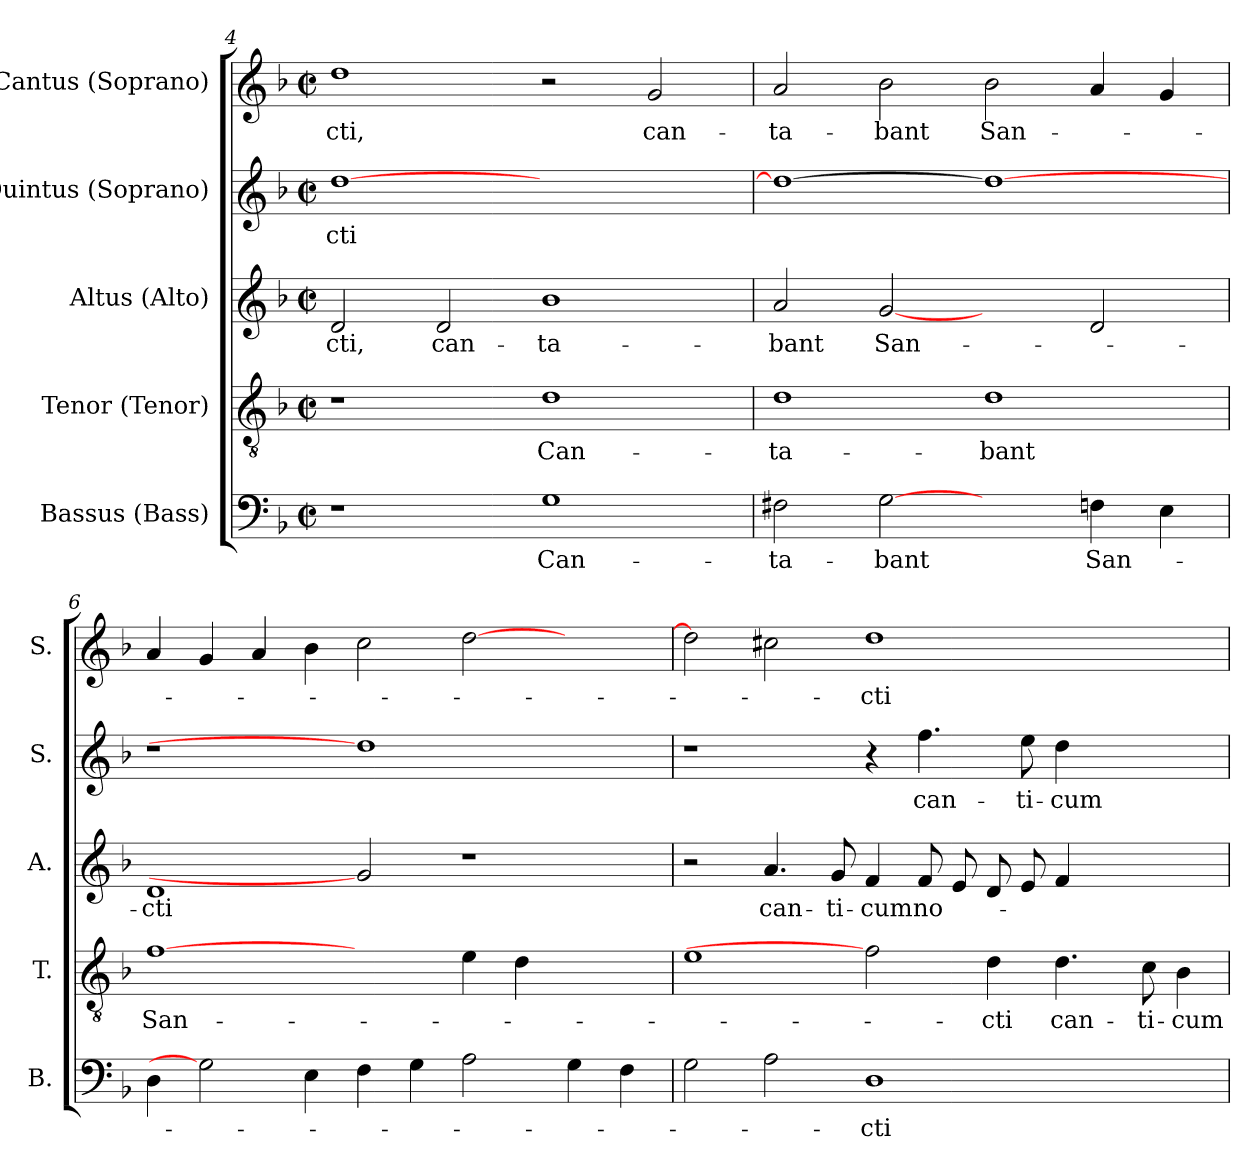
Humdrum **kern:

**kern	**text	**kern	**text	**kern	**text	**kern	**text	**kern	**text
*part5	*part5	*part4	*part4	*part3	*part3	*part2	*part2	*part1	*part1
*staff5	*staff5	*staff4	*staff4	*staff3	*staff3	*staff2	*staff2	*staff1	*staff1
*I"Bassus (Bass)	*	*I"Tenor (Tenor)	*	*I"Altus (Alto)	*	*I"Quintus (Soprano)	*	*I"Cantus (Soprano)	*
*I'B.	*	*I'T.	*	*I'A.	*	*I'S.	*	*I'S.	*
*clefF4	*	*clefGv2	*	*clefG2	*	*clefG2	*	*clefG2	*
*	*	*ITrd7c12	*	*	*	*	*	*	*
*k[b-]	*	*k[b-]	*	*k[b-]	*	*k[b-]	*	*k[b-]	*
*F:	*	*F:	*	*F:	*	*F:	*	*F:	*
*M2/2	*	*M2/2	*	*M2/2	*	*M2/2	*	*M2/2	*
*met(c|)	*	*met(c|)	*	*met(c|)	*	*met(c|)	*	*met(c|)	*
=4	=4	=4	=4	=4	=4	=4	=4	=4	=4
!	!	!	!	!	!LO:LY:b:color=#000000	!	!	!	!
!	!	!	!	!	!	!	!LO:LY:b:color=#000000	!	!
!	!	!	!	!	!	!	!	!	!LO:LY:b:color=#000000
1r	.	1r	.	2di/	-cti,	[1ddi	-cti	1ddi	-cti,
!	!	!	!	!	!LO:LY:b:color=#000000	!	!	!	!
.	.	.	.	2di/	can-	.	.	.	.
!	!LO:LY:b:color=#000000	!	!	!	!	!	!	!	!
!	!	!	!LO:LY:b:color=#000000	!	!	!	!	!	!
!	!	!	!	!	!LO:LY:b:color=#000000	!	!	!	!
1Gi	Can-	1Di	Can-	1b-i	-ta-	1ryy	.	2r	.
!	!	!	!	!	!	!	!	!	!LO:LY:b:color=#000000
.	.	.	.	.	.	.	.	2gi/	can-
!!LO:LB:g=z
=5	=5	=5	=5	=5	=5	=5	=5	=5	=5
!	!LO:LY:b:color=#000000	!	!	!	!	!	!	!	!
!	!	!	!LO:LY:b:color=#000000	!	!	!	!	!	!
!	!	!	!	!	!LO:LY:b:color=#000000	!	!	!	!
!	!	!	!	!	!	!	!	!	!LO:LY:b:color=#000000
2F#Xi\	-ta-	1Di	-ta-	2ai/	-bant	1ddi_	.	2ai/	-ta-
!	!LO:LY:b:color=#000000	!	!	!	!	!	!	!	!
!	!	!	!	!	!LO:LY:b:color=#000000	!	!	!	!
!	!	!	!	!	!	!	!	!	!LO:LY:b:color=#000000
[2Gi	-bant	.	.	[2gi	San-	.	.	2b-i\	-bant
!	!	!	!LO:LY:b:color=#000000	!	!	!	!	!	!
!	!	!	!	!	!	!	!	!	!LO:LY:b:color=#000000
2ryy	.	1Di	-bant	2ryy	.	1ddi_	.	2b-i\	San-
!	!LO:LY:b:color=#000000	!	!	!	!	!	!	!	!
4Fni\	San-	.	.	2di/	.	.	.	4ai/	.
4Ei\	.	.	.	.	.	.	.	4gi/	.
=6	=6	=6	=6	=6	=6	=6	=6	=6	=6
!	!	!	!LO:LY:b:color=#000000	!	!	!	!	!	!
!	!	!	!	!	!LO:LY:b:color=#000000	!LO:N:vis=1	!	!	!
4Di\	.	[1Fi	San-	1di	-cti	1r	.	4ai/	.
2Gi]	.	.	.	.	.	.	.	4gi/	.
.	.	.	.	.	.	.	.	4ai/	.
4Ei\	.	.	.	.	.	.	.	4b-i\	.
4Fi\	.	2ryy	.	2gi]	.	1ddi]	.	2cci\	.
4Gi\	.	.	.	.	.	.	.	.	.
2Ai\	.	4Ei\	.	1r	.	.	.	[2ddi\	.
.	.	4Di\	.	.	.	.	.	.	.
4Gi\	.	2ryy	.	.	.	2ryy	.	2ryy	.
4Fi\	.	.	.	.	.	.	.	.	.
=7	=7	=7	=7	=7	=7	=7	=7	=7	=7
2Gi\	.	1Ei	.	2r	.	1r	.	2ddi\]	.
!	!	!	!	!	!LO:LY:b:color=#000000	!	!	!	!
2Ai\	.	.	.	4.ai/	can-	.	.	2cc#Xi\	.
!	!	!	!	!	!LO:LY:b:color=#000000	!	!	!	!
.	.	.	.	8gi/	-ti-	.	.	.	.
!	!LO:LY:b:color=#000000	!	!	!	!	!	!	!	!
!	!	!	!	!	!LO:LY:b:color=#000000	!	!	!	!
!	!	!	!	!	!	!	!	!	!LO:LY:b:color=#000000
1Di	-cti	2Fi]	.	4fi/	-cum	4r	.	1ddi	-cti
!	!	!	!	!	!LO:LY:b:color=#000000	!	!	!	!
!	!	!	!	!	!	!	!LO:LY:b:color=#000000	!	!
.	.	.	.	8fi/	no-	4.ffi\	can-	.	.
.	.	.	.	8ei/	.	.	.	.	.
!	!	!	!LO:LY:b:color=#000000	!	!	!	!	!	!
.	.	4Di\	-cti	8di/	.	.	.	.	.
!	!	!	!	!	!	!	!LO:LY:b:color=#000000	!	!
.	.	.	.	8ei/	.	8eei\	-ti-	.	.
!	!	!	!LO:LY:b:color=#000000	!	!	!	!	!	!
!	!	!	!	!	!	!	!LO:LY:b:color=#000000	!	!
.	.	4.Di\	can-	4fi/	.	4ddi\	-cum	.	.
2ryy	.	.	.	2ryy	.	2ryy	.	2ryy	.
!	!	!	!LO:LY:b:color=#000000	!	!	!	!	!	!
.	.	8Ci\	-ti-	.	.	.	.	.	.
!	!	!	!LO:LY:b:color=#000000	!	!	!	!	!	!
.	.	4BB-i\	-cum	.	.	.	.	.	.
=	=	=	=	=	=	=	=	=	=
*-	*-	*-	*-	*-	*-	*-	*-	*-	*-
